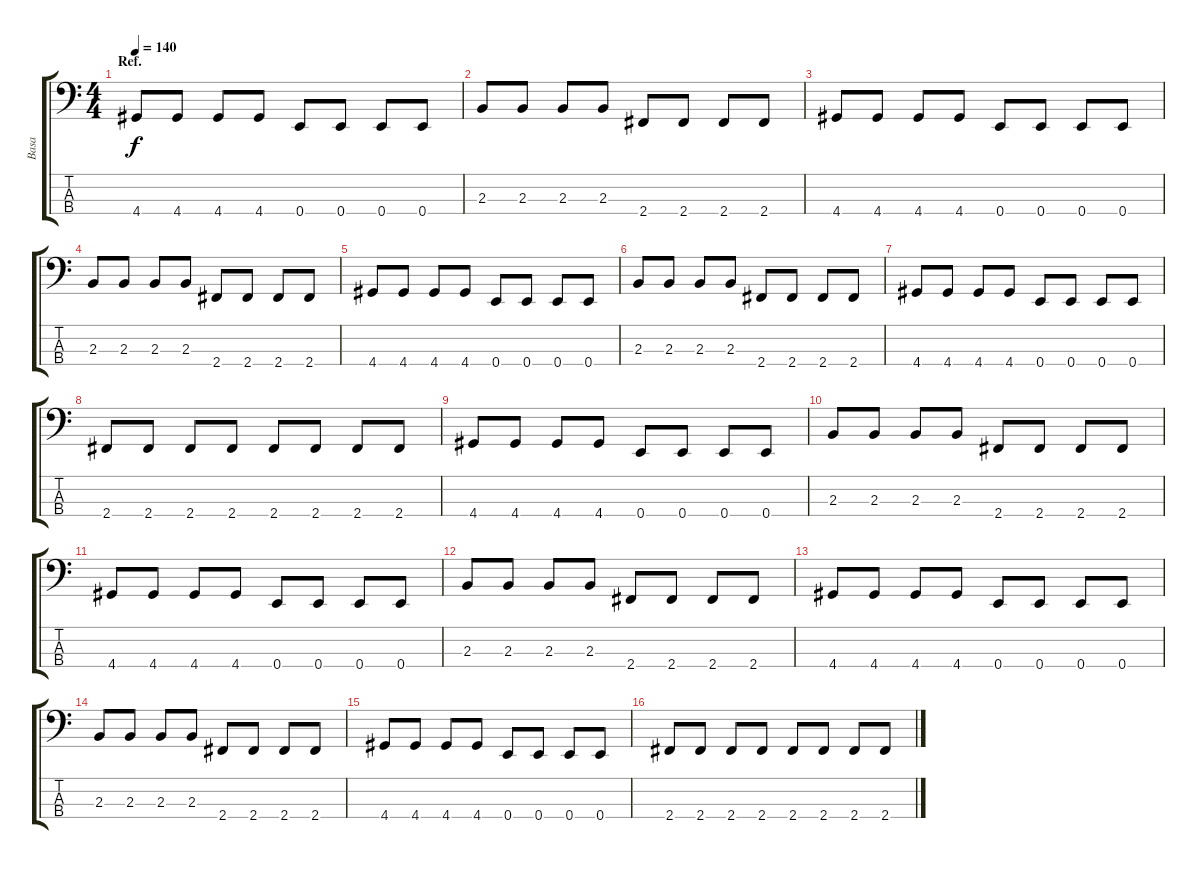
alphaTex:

\track ("Basa" "Basa") {instrument electricbasspick}
\staff {score tabs}
\tuning (G2 D2 A1 E1) {hide}
\ts (4 4)
\section ("" "Ref.")
\tempo 140
\clef f4
\ks c
4.4.8{dy f} 4.4.8 4.4.8 4.4.8 0.4.8 0.4.8 0.4.8 0.4.8 |
2.3.8 2.3.8 2.3.8 2.3.8 2.4.8 2.4.8 2.4.8 2.4.8 |
4.4.8 4.4.8 4.4.8 4.4.8 0.4.8 0.4.8 0.4.8 0.4.8 |
2.3.8 2.3.8 2.3.8 2.3.8 2.4.8 2.4.8 2.4.8 2.4.8 |
4.4.8 4.4.8 4.4.8 4.4.8 0.4.8 0.4.8 0.4.8 0.4.8 |
2.3.8 2.3.8 2.3.8 2.3.8 2.4.8 2.4.8 2.4.8 2.4.8 |
4.4.8 4.4.8 4.4.8 4.4.8 0.4.8 0.4.8 0.4.8 0.4.8 |
2.4.8 2.4.8 2.4.8 2.4.8 2.4.8 2.4.8 2.4.8 2.4.8 |
4.4.8 4.4.8 4.4.8 4.4.8 0.4.8 0.4.8 0.4.8 0.4.8 |
2.3.8 2.3.8 2.3.8 2.3.8 2.4.8 2.4.8 2.4.8 2.4.8 |
4.4.8 4.4.8 4.4.8 4.4.8 0.4.8 0.4.8 0.4.8 0.4.8 |
2.3.8 2.3.8 2.3.8 2.3.8 2.4.8 2.4.8 2.4.8 2.4.8 |
4.4.8 4.4.8 4.4.8 4.4.8 0.4.8 0.4.8 0.4.8 0.4.8 |
2.3.8 2.3.8 2.3.8 2.3.8 2.4.8 2.4.8 2.4.8 2.4.8 |
4.4.8 4.4.8 4.4.8 4.4.8 0.4.8 0.4.8 0.4.8 0.4.8 |
2.4.8 2.4.8 2.4.8 2.4.8 2.4.8 2.4.8 2.4.8 2.4.8
